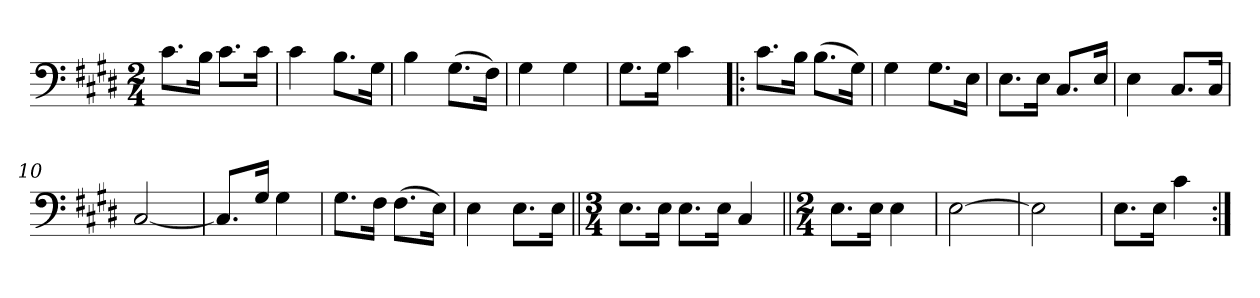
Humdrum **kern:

**kern
*part1
*staff1
*clefF4
*k[f#c#g#d#]
*M2/4
=1
8.c#\L
16B\Jk
8.c#\L
16c#\Jk
=2
4c#\
8.B\L
16G#\Jk
=3
4B\
(8.G#\L
16F#\Jk)
=4
4G#\
4G#\
=5
8.G#\L
16G#\Jk
4c#\
=6!|:
8.c#\L
16B\Jk
(8.B\L
16G#\Jk)
=7
4G#\
8.G#\L
16E\Jk
=8
8.E\L
16E\Jk
8.C#/L
16E/Jk
=9
4E\
8.C#/L
16C#/Jk
=10
[2C#/
=11
8.C#/L]
16G#/Jk
4G#\
=12
8.G#\L
16F#\Jk
(8.F#\L
16E\Jk)
=13
4E\
8.E\L
16E\Jk
=14||
*M3/4
8.E\L
16E\Jk
8.E\L
16E\Jk
4C#/
=15||
*M2/4
8.E\L
16E\Jk
4E\
=16
[2E\
=17
2E\]
=18
8.E\L
16E\Jk
4c#\
=:|!
*-
